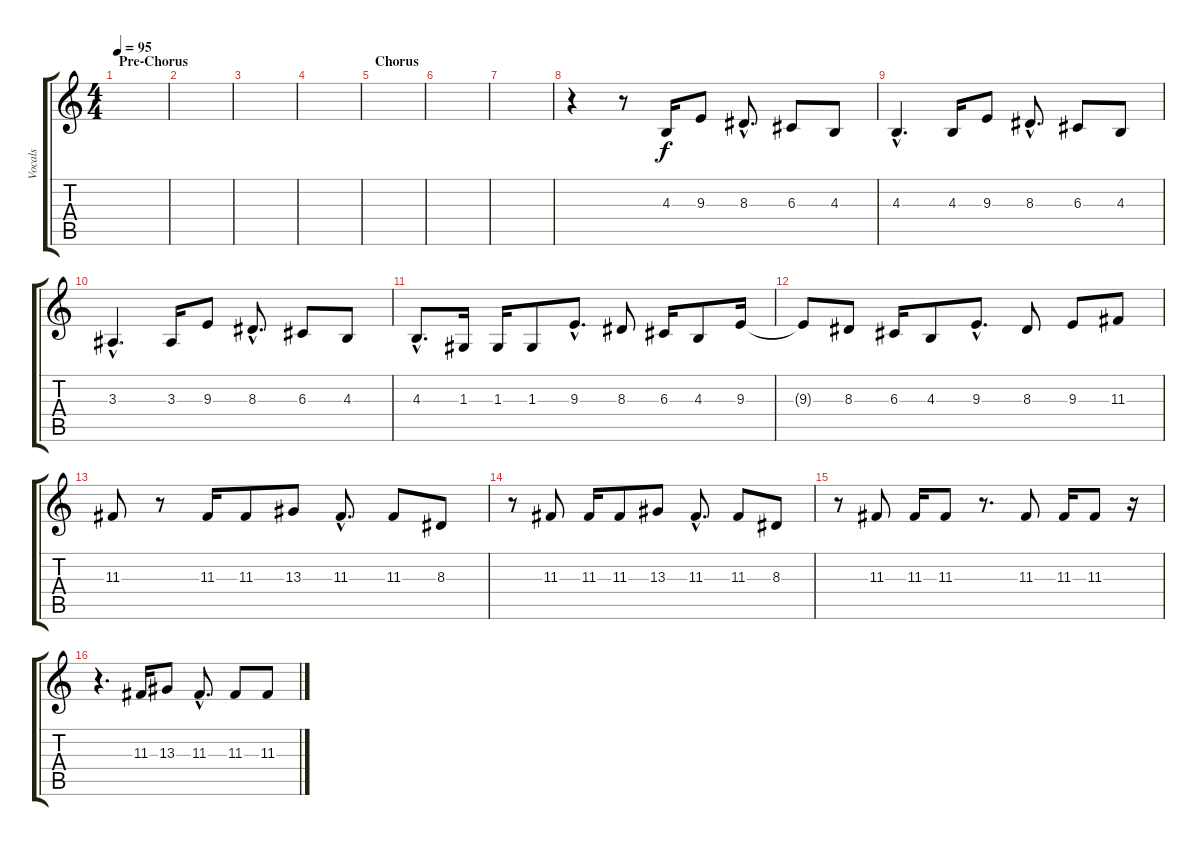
\track ("Vocals" "Vocals") {instrument flute}
\staff {score tabs}
\tuning (E4 B3 G3 D3 A2 E2) {hide}
\ts (4 4)
\section ("" "Pre-Chorus")
\tempo 95
\clef g2
\ks c
|
|
|
|
\section ("" "Chorus")
|
|
|
r.4 r.8 4.3.16 9.3.8 8.3{hac}.8{d} 6.3.8 4.3.8 |
4.3{hac}.4{d} 4.3.16 9.3.8 8.3{hac}.8{d} 6.3.8 4.3.8 |
3.3{hac}.4{d} 3.3.16 9.3.8 8.3{hac}.8{d} 6.3.8 4.3.8 |
4.3{hac}.8{d} 1.3.16 1.3.16 1.3.8 9.3{hac}.8{d} 8.3.8 6.3.16 4.3.8 9.3.16 |
9.3{t}.8 8.3.8 6.3.16 4.3.8 9.3{hac}.8{d} 8.3.8 9.3.8 11.3.8 |
11.3.8 r.8 11.3.16 11.3.8 13.3.8 11.3{hac}.8{d} 11.3.8 8.3.8 |
r.8 11.3.8 11.3.16 11.3.8 13.3.8 11.3{hac}.8{d} 11.3.8 8.3.8 |
r.8 11.3.8 11.3.16 11.3.8 r.8{d} 11.3.8 11.3.16 11.3.8 r.16 |
r.4{d} 11.3.16 13.3.8 11.3{hac}.8{d} 11.3.8 11.3.8
